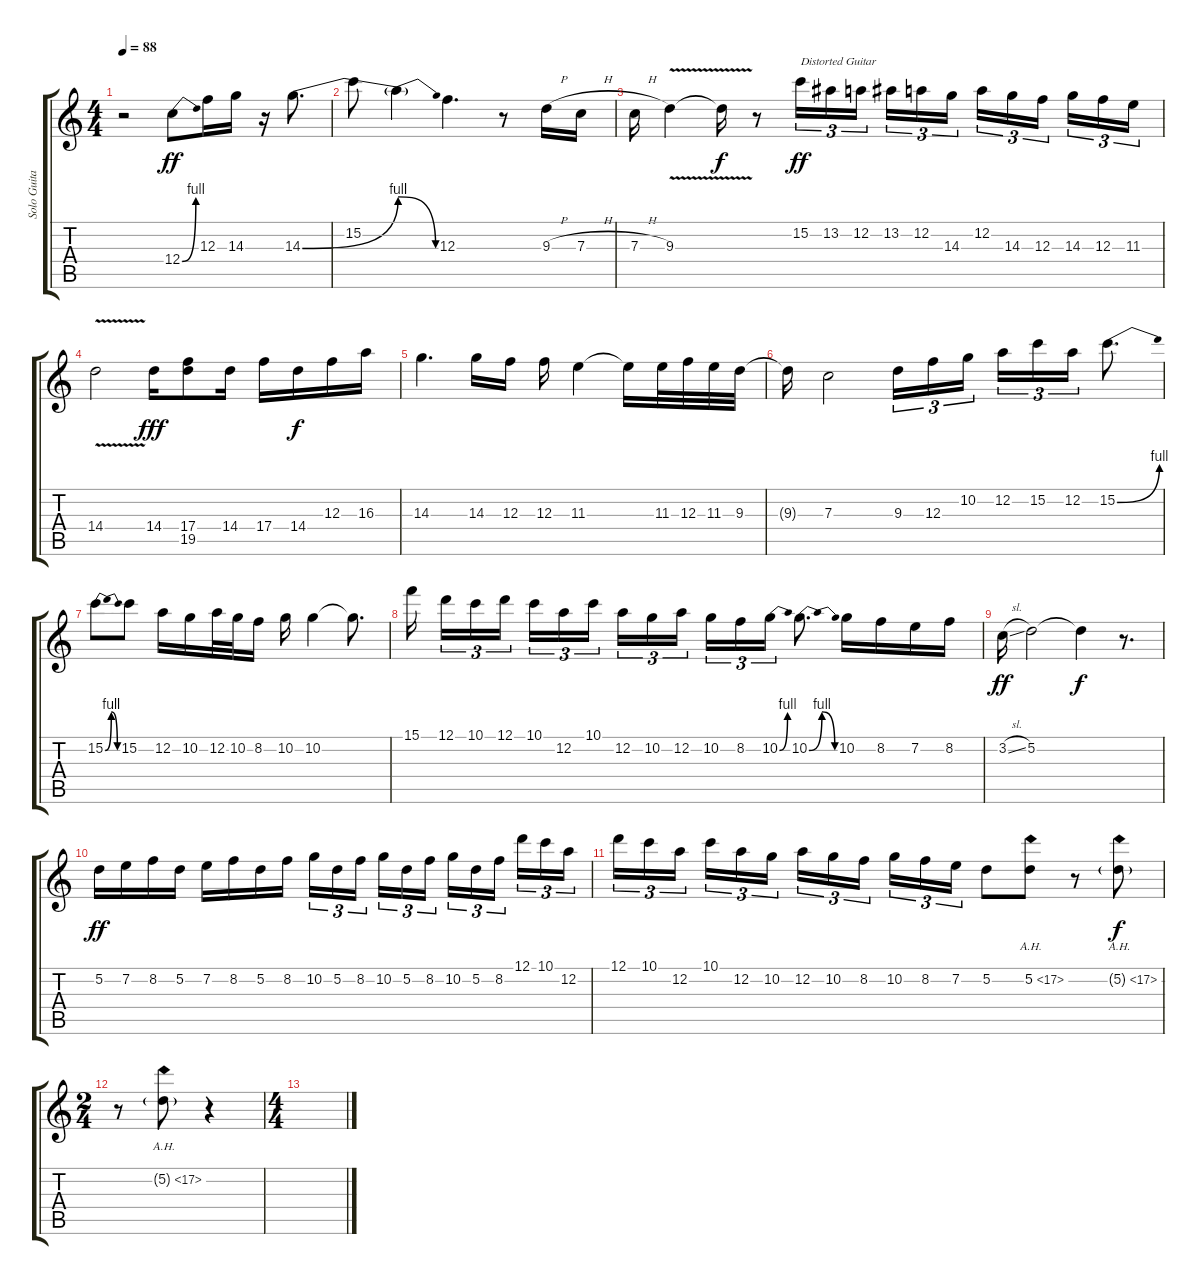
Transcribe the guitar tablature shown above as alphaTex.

\track ("Solo Guitar" "Solo Guita") {instrument electricguitarclean}
\staff {score tabs}
\tuning (D4 A3 F3 C3 G2 D2) {hide}
\ts (4 4)
\tempo 88
\clef g2
\ks c
r.2{dy ff} 12.4{be (bend 0 0 60 4)}.8 12.3.16 14.3.16 r.16 14.3{be (bend 0 0 60 4)}.8{d} |
15.2.8 14.3{be (release 0 4 60 0) t}.4 12.3.4{d} r.8 9.3{h}.16 7.3{h}.16 |
7.3{h}.16 9.3{v}.4 9.3{t}.16{dy f} r.8 15.2.16{tu (3 2) txt "Distorted Guitar" dy ff instrument distortionguitar} 13.2.16{tu (3 2)} 12.2.16{tu (3 2) beam splitsecondary} 13.2.16{tu (3 2)} 12.2.16{tu (3 2)} 14.3.16{tu (3 2)} 12.2.16{tu (3 2)} 14.3.16{tu (3 2)} 12.3.16{tu (3 2) beam splitsecondary} 14.3.16{tu (3 2)} 12.3.16{tu (3 2)} 11.3.16{tu (3 2)} |
14.4{v}.2 14.4.16{dy fff} (17.4 19.5).8 14.4.16 17.4.16 14.4.16{dy f} 12.3.16 16.3.16 |
14.3.4{d} 14.3.16 12.3.16 12.3.16 11.3.4 11.3{t}.16 11.3.32 12.3.32 11.3.32 9.3.32 |
9.3{t}.16 7.3.2 9.3.16{tu (3 2)} 12.3.16{tu (3 2)} 10.2.16{tu (3 2) beam splitsecondary} 12.2.16{tu (3 2)} 15.2.16{tu (3 2)} 12.2.16{tu (3 2)} 15.2{be (bend 0 0 60 4)}.8{d} |
15.2{be (bendrelease 0 0 30 4 30 4 60 0)}.8 15.2.8 12.2.16 10.2.16 12.2.32 10.2.32 8.2.16 10.2.16 10.2.4 10.2{t}.8{d} |
15.1.16{beam splitsecondary} 12.1.16{tu (3 2)} 10.1.16{tu (3 2)} 12.1.16{tu (3 2) beam splitsecondary} 10.1.16{tu (3 2)} 12.2.16{tu (3 2)} 10.1.16{tu (3 2) beam splitsecondary} 12.2.16{tu (3 2)} 10.2.16{tu (3 2)} 12.2.16{tu (3 2) beam splitsecondary} 10.2.16{tu (3 2)} 8.2.16{tu (3 2)} 10.2{be (bend 0 0 60 4)}.16{tu (3 2)} 10.2{be (bendrelease 0 0 46 4 46 4 60 0)}.8{d} 10.2.16 8.2.16 7.2.16 8.2.16 |
3.2{sl}.16{dy ff} 5.2.2 5.2{t}.4{dy f} r.8{d} |
5.2.16{dy ff} 7.2.16 8.2.16 5.2.16 7.2.16 8.2.16 5.2.16 8.2.16 10.2.16{tu (3 2)} 5.2.16{tu (3 2)} 8.2.16{tu (3 2) beam splitsecondary} 10.2.16{tu (3 2)} 5.2.16{tu (3 2)} 8.2.16{tu (3 2)} 10.2.16{tu (3 2)} 5.2.16{tu (3 2)} 8.2.16{tu (3 2) beam splitsecondary} 12.1.16{tu (3 2)} 10.1.16{tu (3 2)} 12.2.16{tu (3 2)} |
12.1.16{tu (3 2)} 10.1.16{tu (3 2)} 12.2.16{tu (3 2) beam splitsecondary} 10.1.16{tu (3 2)} 12.2.16{tu (3 2)} 10.2.16{tu (3 2)} 12.2.16{tu (3 2)} 10.2.16{tu (3 2)} 8.2.16{tu (3 2) beam splitsecondary} 10.2.16{tu (3 2)} 8.2.16{tu (3 2)} 7.2.16{tu (3 2)} 5.2.8 5.2{ah 12}.8 r.8 5.2{ah 12 g}.8{dy f volume 6} |
\ts (2 4)
r.8 5.2{ah 12 g}.8{volume 2} r.4 |
\ts (4 4)
